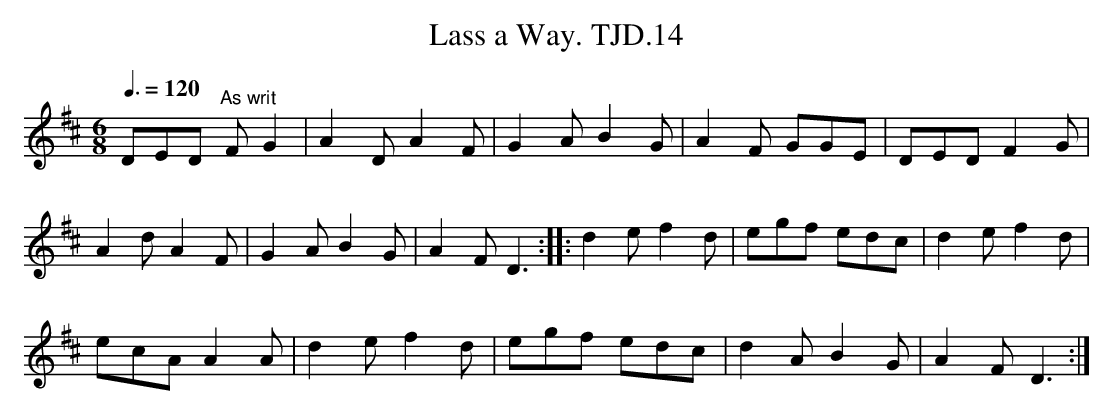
X:1
T:Lass a Way. TJD.14
M:6/8
L:1/8
Q:3/8=120
K:D
DED "^As writ"FG2|A2DA2F|G2AB2G|A2F GGE|DED F2G|
A2dA2F|G2AB2G|A2FD3::d2ef2d|egf edc|d2ef2d|
ecA A2A|d2ef2d|egf edc|d2AB2G|A2FD3:|
